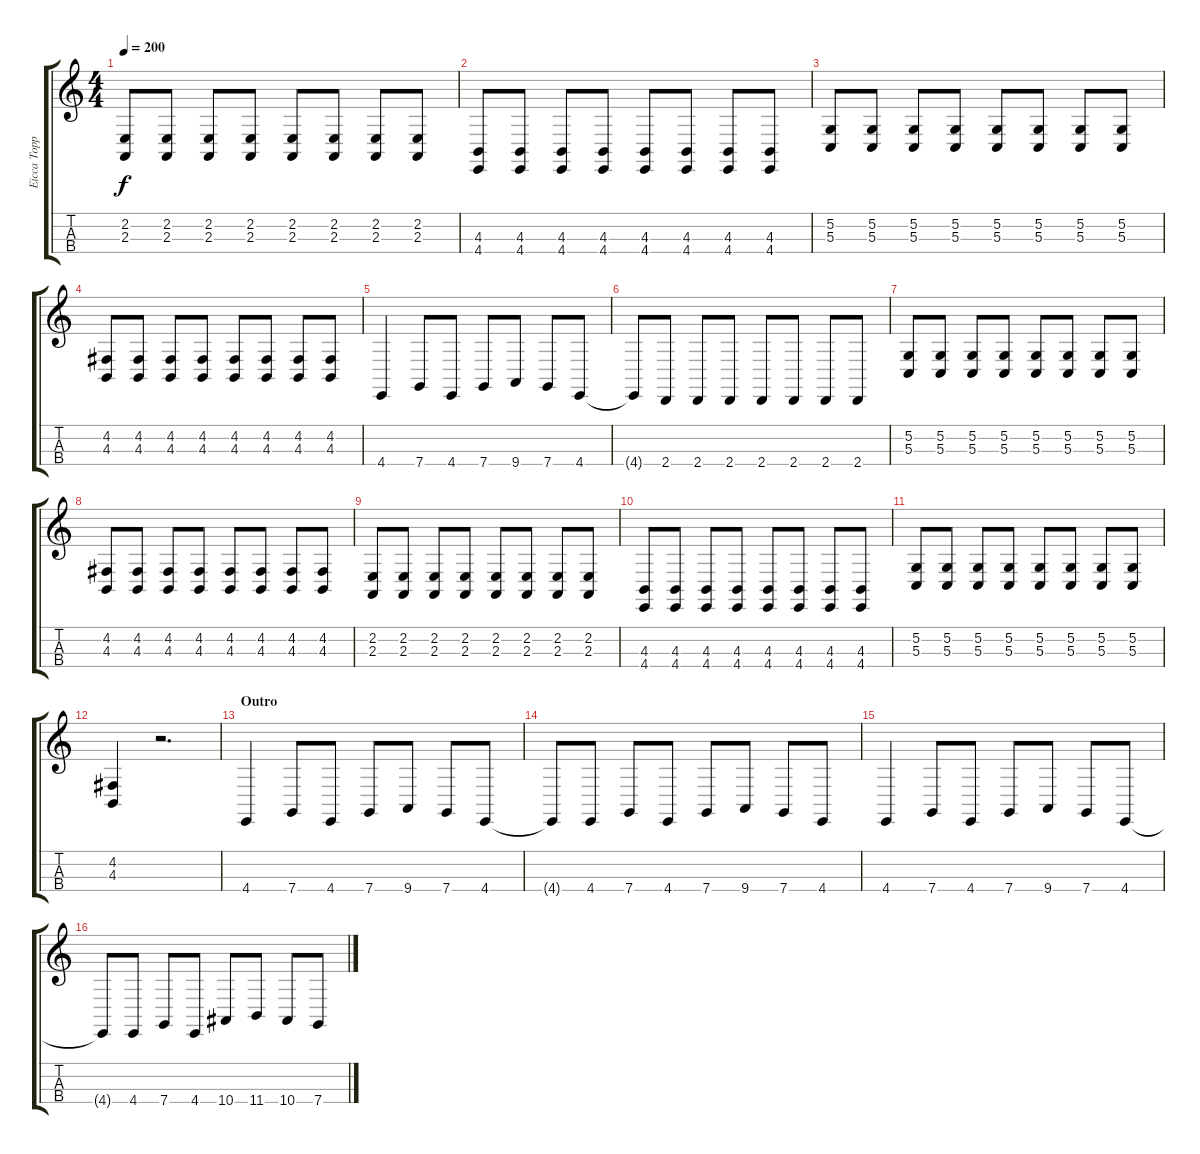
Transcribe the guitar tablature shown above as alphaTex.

\track ("Eicca Toppinen" "Eicca Topp") {instrument cello}
\staff {score tabs}
\tuning (G3 D3 G2 C2) {hide}
\ts (4 4)
\tempo 200
\clef g2
\ks c
(2.2 2.3).8{dy f} (2.2 2.3).8 (2.2 2.3).8 (2.2 2.3).8 (2.2 2.3).8 (2.2 2.3).8 (2.2 2.3).8 (2.2 2.3).8 |
(4.3 4.4).8 (4.3 4.4).8 (4.3 4.4).8 (4.3 4.4).8 (4.3 4.4).8 (4.3 4.4).8 (4.3 4.4).8 (4.3 4.4).8 |
(5.2 5.3).8 (5.2 5.3).8 (5.2 5.3).8 (5.2 5.3).8 (5.2 5.3).8 (5.2 5.3).8 (5.2 5.3).8 (5.2 5.3).8 |
(4.2 4.3).8 (4.2 4.3).8 (4.2 4.3).8 (4.2 4.3).8 (4.2 4.3).8 (4.2 4.3).8 (4.2 4.3).8 (4.2 4.3).8 |
4.4.4 7.4.8 4.4.8 7.4.8 9.4.8 7.4.8 4.4.8 |
4.4{t}.8 2.4.8 2.4.8 2.4.8 2.4.8 2.4.8 2.4.8 2.4.8 |
(5.2 5.3).8 (5.2 5.3).8 (5.2 5.3).8 (5.2 5.3).8 (5.2 5.3).8 (5.2 5.3).8 (5.2 5.3).8 (5.2 5.3).8 |
(4.2 4.3).8 (4.2 4.3).8 (4.2 4.3).8 (4.2 4.3).8 (4.2 4.3).8 (4.2 4.3).8 (4.2 4.3).8 (4.2 4.3).8 |
(2.2 2.3).8 (2.2 2.3).8 (2.2 2.3).8 (2.2 2.3).8 (2.2 2.3).8 (2.2 2.3).8 (2.2 2.3).8 (2.2 2.3).8 |
(4.3 4.4).8 (4.3 4.4).8 (4.3 4.4).8 (4.3 4.4).8 (4.3 4.4).8 (4.3 4.4).8 (4.3 4.4).8 (4.3 4.4).8 |
(5.2 5.3).8 (5.2 5.3).8 (5.2 5.3).8 (5.2 5.3).8 (5.2 5.3).8 (5.2 5.3).8 (5.2 5.3).8 (5.2 5.3).8 |
(4.2 4.3).4 r.2{d} |
\section ("" "Outro")
4.4.4 7.4.8 4.4.8 7.4.8 9.4.8 7.4.8 4.4.8 |
4.4{t}.8 4.4.8 7.4.8 4.4.8 7.4.8 9.4.8 7.4.8 4.4.8 |
4.4.4 7.4.8 4.4.8 7.4.8 9.4.8 7.4.8 4.4.8 |
4.4{t}.8 4.4.8 7.4.8 4.4.8 10.4.8 11.4.8 10.4.8 7.4.8
